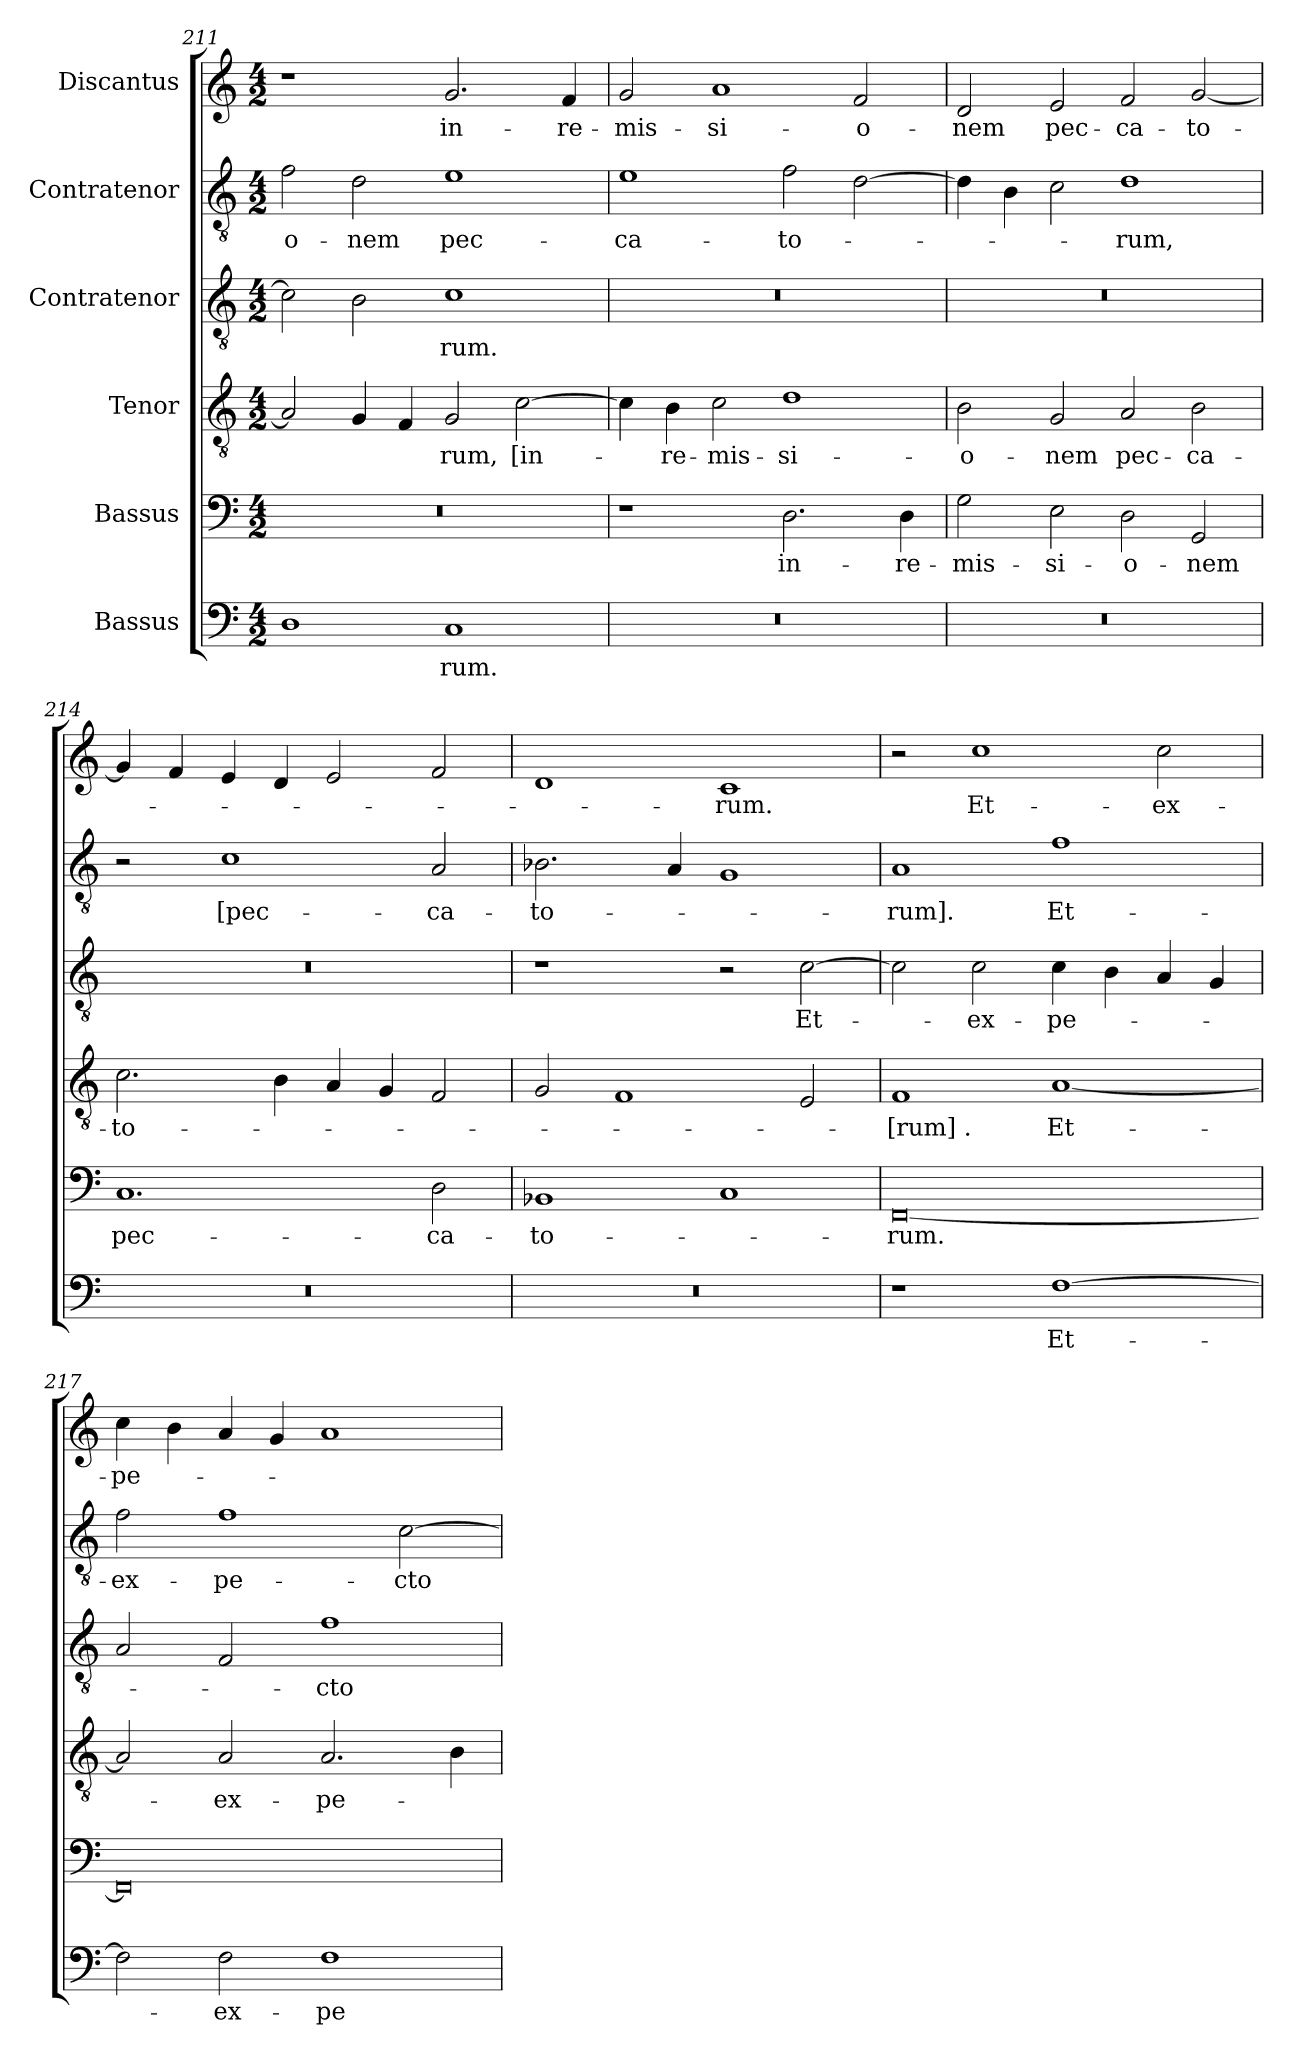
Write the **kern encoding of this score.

**kern	**text	**kern	**text	**kern	**text	**kern	**text	**kern	**text	**kern	**text
*part6	*part6	*part5	*part5	*part4	*part4	*part3	*part3	*part2	*part2	*part1	*part1
*staff6	*staff6	*staff5	*staff5	*staff4	*staff4	*staff3	*staff3	*staff2	*staff2	*staff1	*staff1
*I"Bassus	*	*I"Bassus	*	*I"Tenor	*	*I"Contratenor	*	*I"Contratenor	*	*I"Discantus	*
*clefF4	*	*clefF4	*	*clefGv2	*	*clefGv2	*	*clefGv2	*	*clefG2	*
*k[]	*	*k[]	*	*k[]	*	*k[]	*	*k[]	*	*k[]	*
*M4/2	*	*M4/2	*	*M4/2	*	*M4/2	*	*M4/2	*	*M4/2	*
=211	=211	=211	=211	=211	=211	=211	=211	=211	=211	=211	=211
1D\	.	0r	.	2A/]	.	2c\]	.	2f\	-o-	1r	.
.	.	.	.	4G/	.	2B\	.	2d\	-nem	.	.
.	.	.	.	4F/	.	.	.	.	.	.	.
1C/	-rum.	.	.	2G/	-rum,	1c\	-rum.	1e\	pec-	2.g/	in-
.	.	.	.	[2c\	[in-	.	.	.	.	.	.
.	.	.	.	.	.	.	.	.	.	4f/	re-
=212	=212	=212	=212	=212	=212	=212	=212	=212	=212	=212	=212
0r	.	1r	.	4c\]	.	0r	.	1e\	-ca-	2g/	-mis-
.	.	.	.	4B\	re-	.	.	.	.	.	.
.	.	.	.	2c\	-mis-	.	.	.	.	1a/	-si-
.	.	2.D\	in-	1d\	-si-	.	.	2f\	-to-	.	.
.	.	.	.	.	.	.	.	[2d\	.	2f/	-o-
.	.	4D\	re-	.	.	.	.	.	.	.	.
=213	=213	=213	=213	=213	=213	=213	=213	=213	=213	=213	=213
0r	.	2G\	-mis-	2B\	-o-	0r	.	4d\]	.	2d/	-nem
.	.	.	.	.	.	.	.	4B\	.	.	.
.	.	2E\	-si-	2G/	-nem	.	.	2c\	.	2e/	pec-
.	.	2D\	-o-	2A/	pec-	.	.	1d\	-rum,	2f/	-ca-
.	.	2GG/	-nem	2B\	-ca-	.	.	.	.	[2g/	-to-
=214	=214	=214	=214	=214	=214	=214	=214	=214	=214	=214	=214
0r	.	1.C/	pec-	2.c\	-to-	0r	.	2r	.	4g/]	.
.	.	.	.	.	.	.	.	.	.	4f/	.
.	.	.	.	.	.	.	.	1c\	[pec-	4e/	.
.	.	.	.	4B\	.	.	.	.	.	4d/	.
.	.	.	.	4A/	.	.	.	.	.	2e/	.
.	.	.	.	4G/	.	.	.	.	.	.	.
.	.	2D\	-ca-	2F/	.	.	.	2A/	-ca-	2f/	.
=215	=215	=215	=215	=215	=215	=215	=215	=215	=215	=215	=215
0r	.	1BB-X/	-to-	2G/	.	1r	.	2.B-X\	-to-	1d/	.
.	.	.	.	1F/	.	.	.	.	.	.	.
.	.	.	.	.	.	.	.	4A/	.	.	.
.	.	1C/	.	.	.	2r	.	1G/	.	1c/	-rum.
.	.	.	.	2E/	.	[2c\	Et-	.	.	.	.
=216	=216	=216	=216	=216	=216	=216	=216	=216	=216	=216	=216
1r	.	[0FF/	-rum.	1F/	-[rum].	2c\]	.	1A/	-rum].	2r	.
.	.	.	.	.	.	2c\	ex-	.	.	1cc\	Et-
[1F\	Et-	.	.	[1A/	Et-	4c\	-pe-	1f\	Et-	.	.
.	.	.	.	.	.	4B\	.	.	.	.	.
.	.	.	.	.	.	4A/	.	.	.	2cc\	ex-
.	.	.	.	.	.	4G/	.	.	.	.	.
=217	=217	=217	=217	=217	=217	=217	=217	=217	=217	=217	=217
2F\]	.	0FF/]	.	2A/]	.	2A/	.	2f\	ex-	4cc\	-pe-
.	.	.	.	.	.	.	.	.	.	4b\	.
2F\	ex-	.	.	2A/	ex-	2F/	.	1f\	-pe-	4a/	.
.	.	.	.	.	.	.	.	.	.	4g/	.
1F\	-pe-	.	.	2.A/	-pe-	1f\	-cto	.	.	1a/	.
.	.	.	.	.	.	.	.	[2c\	-cto	.	.
.	.	.	.	4B\	.	.	.	.	.	.	.
=	=	=	=	=	=	=	=	=	=	=	=
*-	*-	*-	*-	*-	*-	*-	*-	*-	*-	*-	*-
